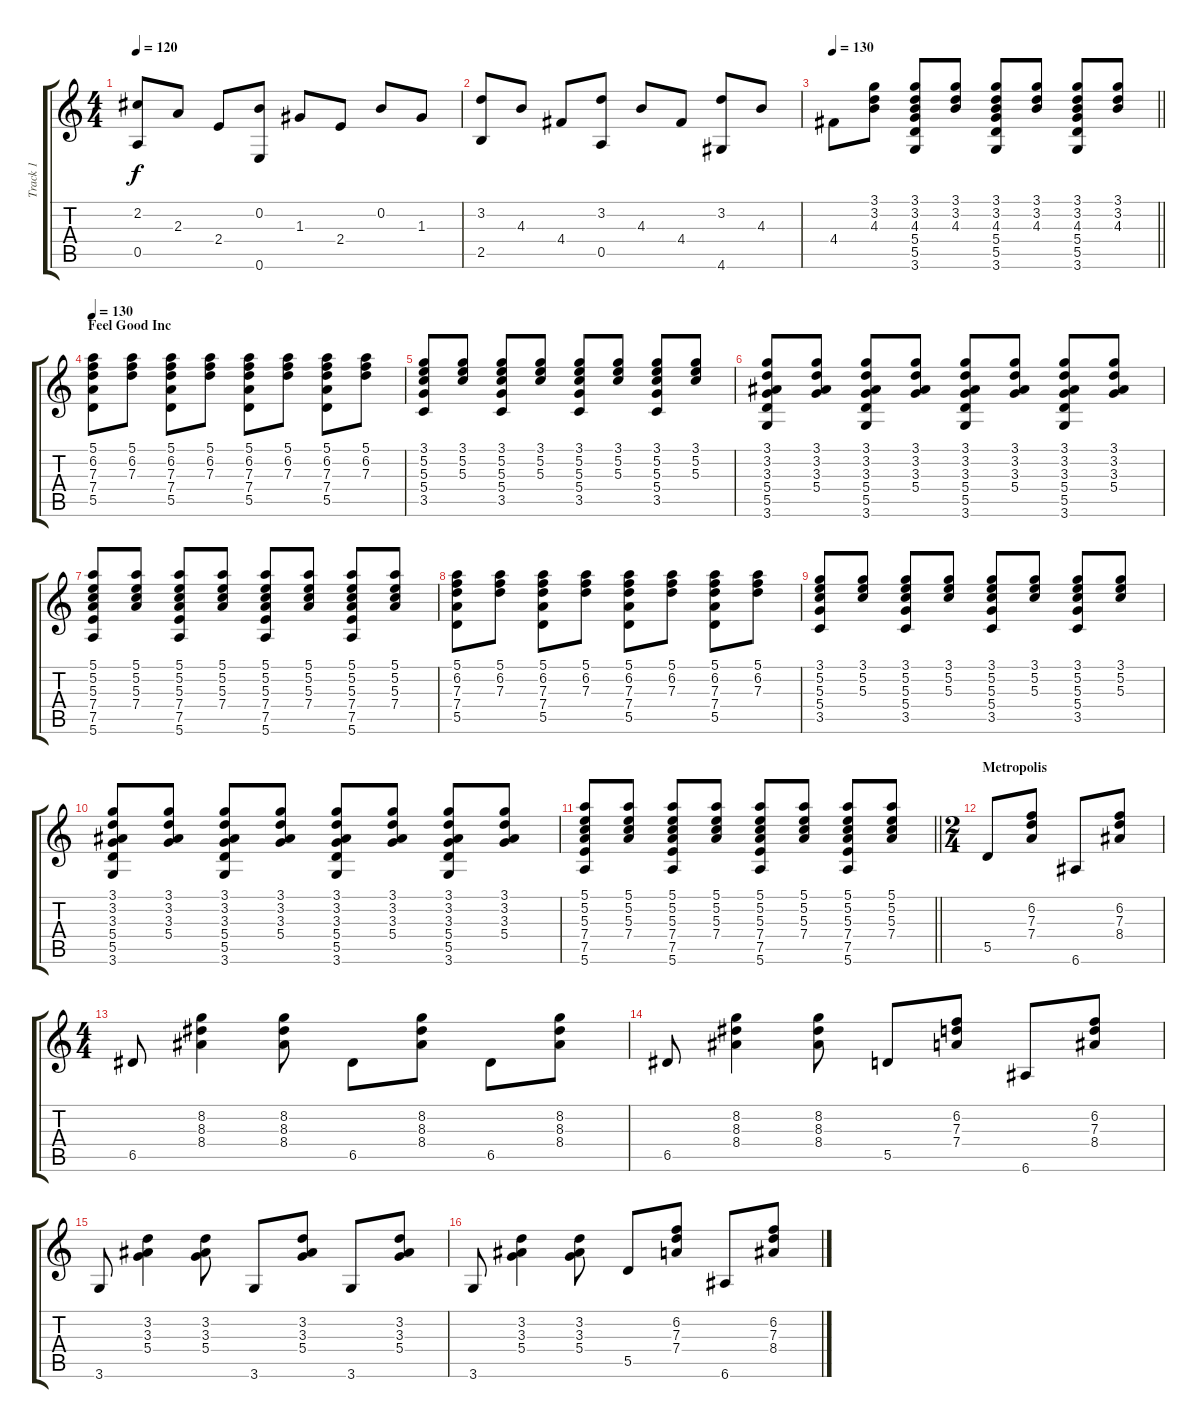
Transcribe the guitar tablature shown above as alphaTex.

\track ("Track 1" "Track 1") {instrument acousticguitarsteel}
\staff {score tabs}
\tuning (E4 B3 G3 D3 A2 E2) {hide}
\ts (4 4)
\tempo 120
\clef g2
\ks c
(2.2 0.5).8{dy f} 2.3.8 2.4.8 (0.2 0.6).8 1.3.8 2.4.8 0.2.8 1.3.8 |
(3.2 2.5).8 4.3.8 4.4.8 (3.2 0.5).8 4.3.8 4.4.8 (3.2 4.6).8 4.3.8 |
\tempo 130
\barLineRight lightlight
4.4.8 (3.1 3.2 4.3).8 (3.1 3.2 4.3 5.4 5.5 3.6).8 (3.1 3.2 4.3).8 (3.1 3.2 4.3 5.4 5.5 3.6).8 (3.1 3.2 4.3).8 (3.1 3.2 4.3 5.4 5.5 3.6).8 (3.1 3.2 4.3).8 |
\section ("" "Feel Good Inc")
\tempo 130
(5.1 6.2 7.3 7.4 5.5).8 (5.1 6.2 7.3).8 (5.1 6.2 7.3 7.4 5.5).8 (5.1 6.2 7.3).8 (5.1 6.2 7.3 7.4 5.5).8 (5.1 6.2 7.3).8 (5.1 6.2 7.3 7.4 5.5).8 (5.1 6.2 7.3).8 |
(3.1 5.2 5.3 5.4 3.5).8 (3.1 5.2 5.3).8 (3.1 5.2 5.3 5.4 3.5).8 (3.1 5.2 5.3).8 (3.1 5.2 5.3 5.4 3.5).8 (3.1 5.2 5.3).8 (3.1 5.2 5.3 5.4 3.5).8 (3.1 5.2 5.3).8 |
(3.1 3.2 3.3 5.4 5.5 3.6).8 (3.1 3.2 3.3 5.4).8 (3.1 3.2 3.3 5.4 5.5 3.6).8 (3.1 3.2 3.3 5.4).8 (3.1 3.2 3.3 5.4 5.5 3.6).8 (3.1 3.2 3.3 5.4).8 (3.1 3.2 3.3 5.4 5.5 3.6).8 (3.1 3.2 3.3 5.4).8 |
(5.1 5.2 5.3 7.4 7.5 5.6).8 (5.1 5.2 5.3 7.4).8 (5.1 5.2 5.3 7.4 7.5 5.6).8 (5.1 5.2 5.3 7.4).8 (5.1 5.2 5.3 7.4 7.5 5.6).8 (5.1 5.2 5.3 7.4).8 (5.1 5.2 5.3 7.4 7.5 5.6).8 (5.1 5.2 5.3 7.4).8 |
(5.1 6.2 7.3 7.4 5.5).8 (5.1 6.2 7.3).8 (5.1 6.2 7.3 7.4 5.5).8 (5.1 6.2 7.3).8 (5.1 6.2 7.3 7.4 5.5).8 (5.1 6.2 7.3).8 (5.1 6.2 7.3 7.4 5.5).8 (5.1 6.2 7.3).8 |
(3.1 5.2 5.3 5.4 3.5).8 (3.1 5.2 5.3).8 (3.1 5.2 5.3 5.4 3.5).8 (3.1 5.2 5.3).8 (3.1 5.2 5.3 5.4 3.5).8 (3.1 5.2 5.3).8 (3.1 5.2 5.3 5.4 3.5).8 (3.1 5.2 5.3).8 |
(3.1 3.2 3.3 5.4 5.5 3.6).8 (3.1 3.2 3.3 5.4).8 (3.1 3.2 3.3 5.4 5.5 3.6).8 (3.1 3.2 3.3 5.4).8 (3.1 3.2 3.3 5.4 5.5 3.6).8 (3.1 3.2 3.3 5.4).8 (3.1 3.2 3.3 5.4 5.5 3.6).8 (3.1 3.2 3.3 5.4).8 |
\barLineRight lightlight
(5.1 5.2 5.3 7.4 7.5 5.6).8 (5.1 5.2 5.3 7.4).8 (5.1 5.2 5.3 7.4 7.5 5.6).8 (5.1 5.2 5.3 7.4).8 (5.1 5.2 5.3 7.4 7.5 5.6).8 (5.1 5.2 5.3 7.4).8 (5.1 5.2 5.3 7.4 7.5 5.6).8 (5.1 5.2 5.3 7.4).8 |
\ts (2 4)
\section ("" "Metropolis")
5.5.8 (6.2 7.3 7.4).8 6.6.8 (6.2 7.3 8.4).8 |
\ts (4 4)
6.5.8 (8.2 8.3 8.4).4 (8.2 8.3 8.4).8 6.5.8 (8.2 8.3 8.4).8 6.5.8 (8.2 8.3 8.4).8 |
6.5.8 (8.2 8.3 8.4).4 (8.2 8.3 8.4).8 5.5.8 (6.2 7.3 7.4).8 6.6.8 (6.2 7.3 8.4).8 |
3.6.8 (3.2 3.3 5.4).4 (3.2 3.3 5.4).8 3.6.8 (3.2 3.3 5.4).8 3.6.8 (3.2 3.3 5.4).8 |
3.6.8 (3.2 3.3 5.4).4 (3.2 3.3 5.4).8 5.5.8 (6.2 7.3 7.4).8 6.6.8 (6.2 7.3 8.4).8
